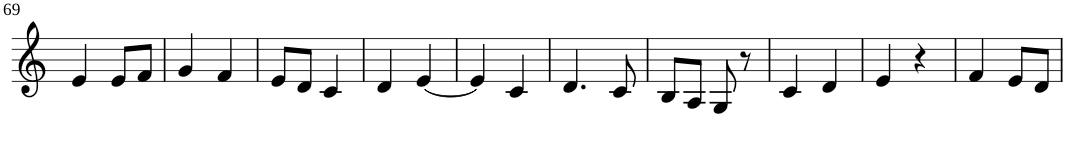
**kern
*part1
*staff1
*I"Violin
!!LO:PB:g=z
*clefG2
*k[]
*M2/4
=69
4e/
8e/L
8f/J
=70
4g/
4f/
=71
8e/L
8d/J
4c/
=72
4d/
[4e/
=73
4e/]
4c/
=74
4.d/
8c/
=75
8B/L
8A/J
8G/
8r
=76
4c/
4d/
=77
4e/
4r
=78
4f/
8e/L
8d/J
=
*-
